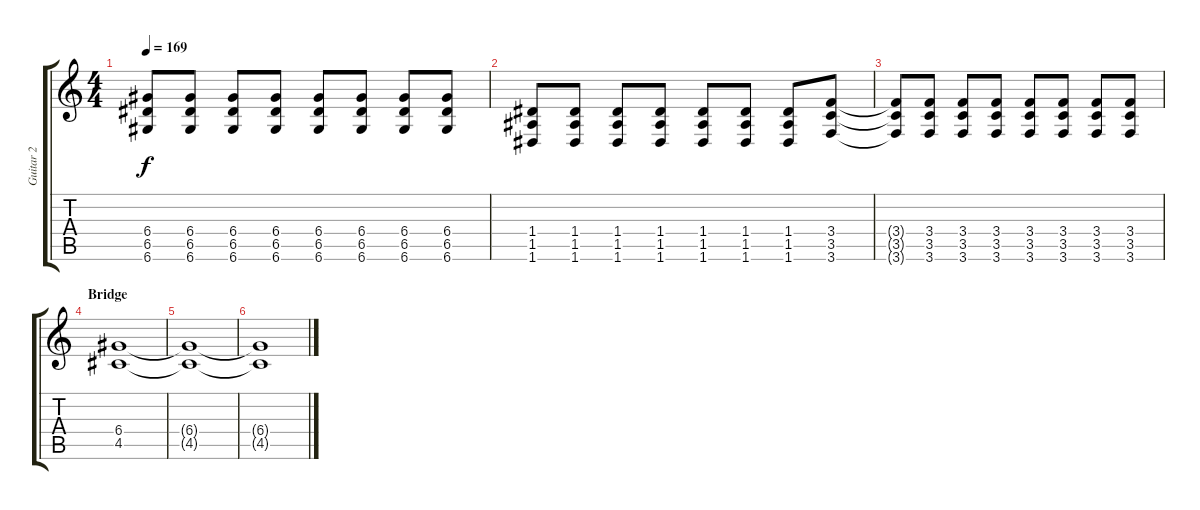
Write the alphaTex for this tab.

\track ("Guitar 2" "Guitar 2") {instrument distortionguitar}
\staff {score tabs}
\tuning (E4 B3 G3 D3 A2 D2) {hide}
\ts (4 4)
\tempo 169
\clef g2
\ks c
(6.4{t} 6.5{t} 6.6{t}).8{dy f} (6.4 6.5 6.6).8 (6.4 6.5 6.6).8 (6.4 6.5 6.6).8 (6.4 6.5 6.6).8 (6.4 6.5 6.6).8 (6.4 6.5 6.6).8 (6.4 6.5 6.6).8 |
(1.4 1.5 1.6).8 (1.4 1.5 1.6).8 (1.4 1.5 1.6).8 (1.4 1.5 1.6).8 (1.4 1.5 1.6).8 (1.4 1.5 1.6).8 (1.4 1.5 1.6).8 (3.4 3.5 3.6).8 |
(3.4{t} 3.5{t} 3.6{t}).8 (3.4 3.5 3.6).8 (3.4 3.5 3.6).8 (3.4 3.5 3.6).8 (3.4 3.5 3.6).8 (3.4 3.5 3.6).8 (3.4 3.5 3.6).8 (3.4 3.5 3.6).8 |
\section ("" "Bridge")
(6.4 4.5).1 |
(6.4{t} 4.5{t}).1{volume 0} |
(6.4{t} 4.5{t}).1
